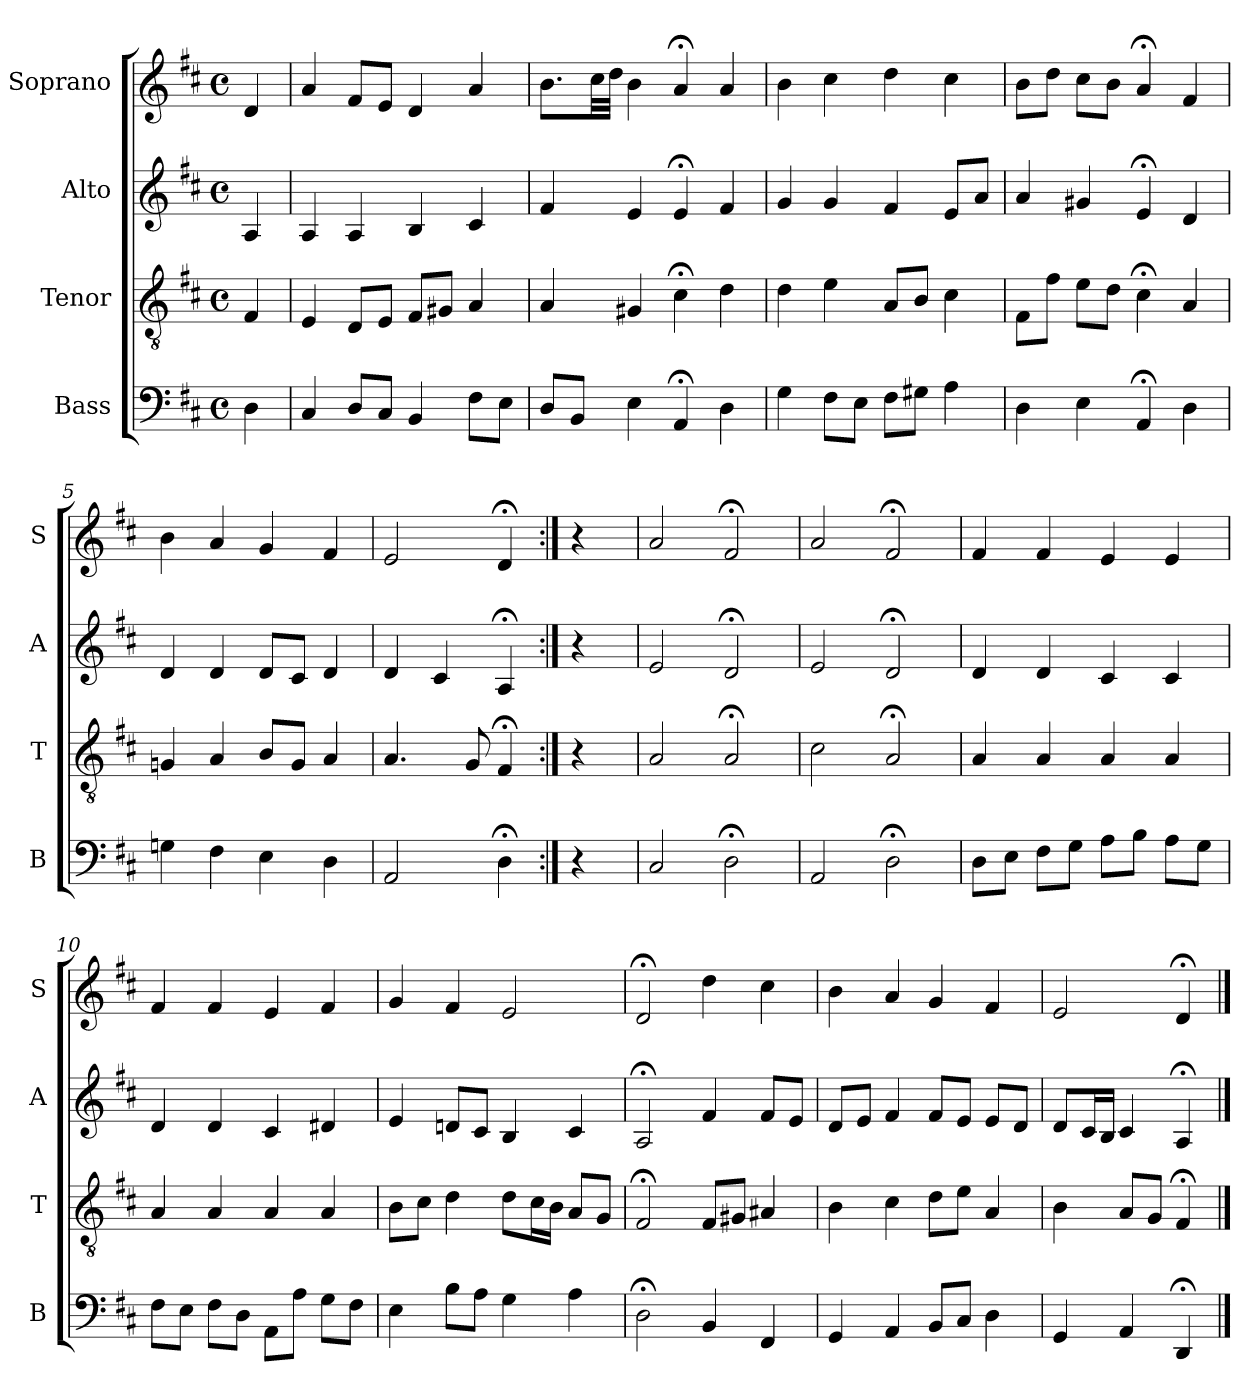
**kern	**kern	**kern	**kern
*part4	*part3	*part2	*part1
*staff4	*staff3	*staff2	*staff1
*I"Bass	*I"Tenor	*I"Alto	*I"Soprano
*I'B	*I'T	*I'A	*I'S
*clefF4	*clefGv2	*clefG2	*clefG2
*k[f#c#]	*k[f#c#]	*k[f#c#]	*k[f#c#]
*D:	*D:	*D:	*D:
*M4/4	*M4/4	*M4/4	*M4/4
*met(c)	*met(c)	*met(c)	*met(c)
*MM100	*MM100	*MM100	*MM100
=	=	=	=
4D	4F#	4A	4d
=1	=1	=1	=1
4C#	4E	4A	4a
8DL	8DL	4A	8f#L
8C#J	8EJ	.	8eJ
4BB	8F#L	4B	4d
.	8G#XJ	.	.
8F#L	4A	4c#	4a
8EJ	.	.	.
=2	=2	=2	=2
8DL	4A	4f#	8.bL
8BBJ	.	.	.
.	.	.	32cc#LL
.	.	.	32ddJJJ
4E	4G#X	4e	4b
4AA;<	4c#;<	4e;<	4a;<
4D	4d	4f#	4a
=3	=3	=3	=3
4G	4d	4g	4b
8F#L	4e	4g	4cc#
8EJ	.	.	.
8F#L	8AL	4f#	4dd
8G#XJ	8BJ	.	.
4A	4c#	8eL	4cc#
.	.	8aJ	.
=4	=4	=4	=4
4D	8F#L	4a	8bL
.	8f#J	.	8ddJ
4E	8eL	4g#X	8cc#L
.	8dJ	.	8bJ
4AA;<	4c#;<	4e;<	4a;<
4D	4A	4d	4f#
=5	=5	=5	=5
4Gn	4Gn	4d	4b
4F#	4A	4d	4a
4E	8BL	8dL	4g
.	8GJ	8c#J	.
4D	4A	4d	4f#
=6	=6	=6	=6
2AA	4.A	4d	2e
.	.	4c#	.
.	8G	.	.
4D;<	4F#;<	4A;<	4d;<
=:|!	=:|!	=:|!	=:|!
4r	4r	4r	4r
=7	=7	=7	=7
2C#	2A	2e	2a
2D;<	2A;<	2d;<	2f#;<
=8	=8	=8	=8
2AA	2c#	2e	2a
2D;<	2A;<	2d;<	2f#;<
=9	=9	=9	=9
8DL	4A	4d	4f#
8EJ	.	.	.
8F#L	4A	4d	4f#
8GJ	.	.	.
8AL	4A	4c#	4e
8BJ	.	.	.
8AL	4A	4c#	4e
8GJ	.	.	.
=10	=10	=10	=10
8F#L	4A	4d	4f#
8EJ	.	.	.
8F#L	4A	4d	4f#
8DJ	.	.	.
8AAL	4A	4c#	4e
8AJ	.	.	.
8GL	4A	4d#X	4f#
8F#J	.	.	.
=11	=11	=11	=11
4E	8BL	4e	4g
.	8c#J	.	.
8BL	4d	8dnL	4f#
8AJ	.	8c#J	.
4G	8dL	4B	2e
.	16c#L	.	.
.	16BJJ	.	.
4A	8AL	4c#	.
.	8GJ	.	.
=12	=12	=12	=12
2D;<i	2F#;<	2A;<i	2d;<
4BBi	8F#L	4f#i	4dd
.	8G#XJ	.	.
4FF#	4A#X	8f#L	4cc#
.	.	8eJ	.
=13	=13	=13	=13
4GG	4B	8dL	4b
.	.	8eJ	.
4AA	4c#	4f#	4a
8BBL	8dL	8f#L	4g
8C#J	8eJ	8eJ	.
4D	4A	8eL	4f#
.	.	8dJ	.
=14	=14	=14	=14
4GG	4B	8dL	2e
.	.	16c#L	.
.	.	16BJJ	.
4AA	8AL	4c#	.
.	8GJ	.	.
4DD;<	4F#;<	4A;<	4d;<
==	==	==	==
*-	*-	*-	*-
